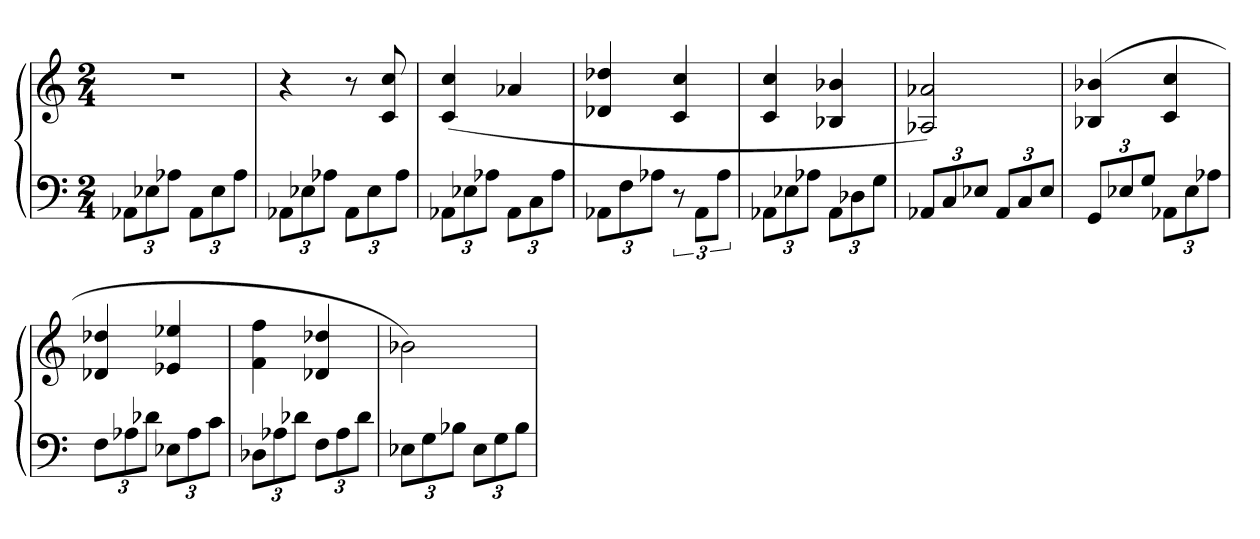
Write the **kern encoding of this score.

**kern	**kern
*part1	*part1
*staff2	*staff1
*clefF4	*clefG2
*k[]	*k[]
*C:	*C:
*M2/4	*M2/4
=	=
12AA-XL	2r
12E-X	.
12A-XJ	.
12AA-L	.
12E-	.
12A-J	.
=	=
12AA-XL	4r
12E-X	.
12A-XJ	.
12AA-L	8r
12E-	.
.	8c 8cc
12A-J	.
=	=
12AA-XL	(4c 4cc
12E-X	.
12A-XJ	.
12AA-L	4a-X
12C	.
12A-J	.
=	=
12AA-XL	4d-X 4dd-X
12F	.
12A-XJ	.
12r	4c 4cc
12AA-L	.
12A-J	.
=	=
12AA-XL	4c 4cc
12E-X	.
12A-XJ	.
12AA-L	4B-X 4b-X
12D-X	.
12GJ	.
=	=
12AA-XL	2A-X 2a-X)
12C	.
12E-XJ	.
12AA-L	.
12C	.
12E-J	.
=	=
12GGL	(4B-X 4b-X
12E-X	.
12GJ	.
12AA-XL	4c 4cc
12E-	.
12A-XJ	.
=	=
12FL	4d-X 4dd-X
12A-X	.
12d-XJ	.
12E-XL	4e-X 4ee-X
12A-	.
12cJ	.
=	=
12D-XL	4f 4ff
12A-X	.
12d-XJ	.
12FL	4d-X 4dd-X
12A-	.
12d-J	.
=	=
12E-XL	2b-X)
12G	.
12B-XJ	.
12E-L	.
12G	.
12B-J	.
=	=
*-	*-
